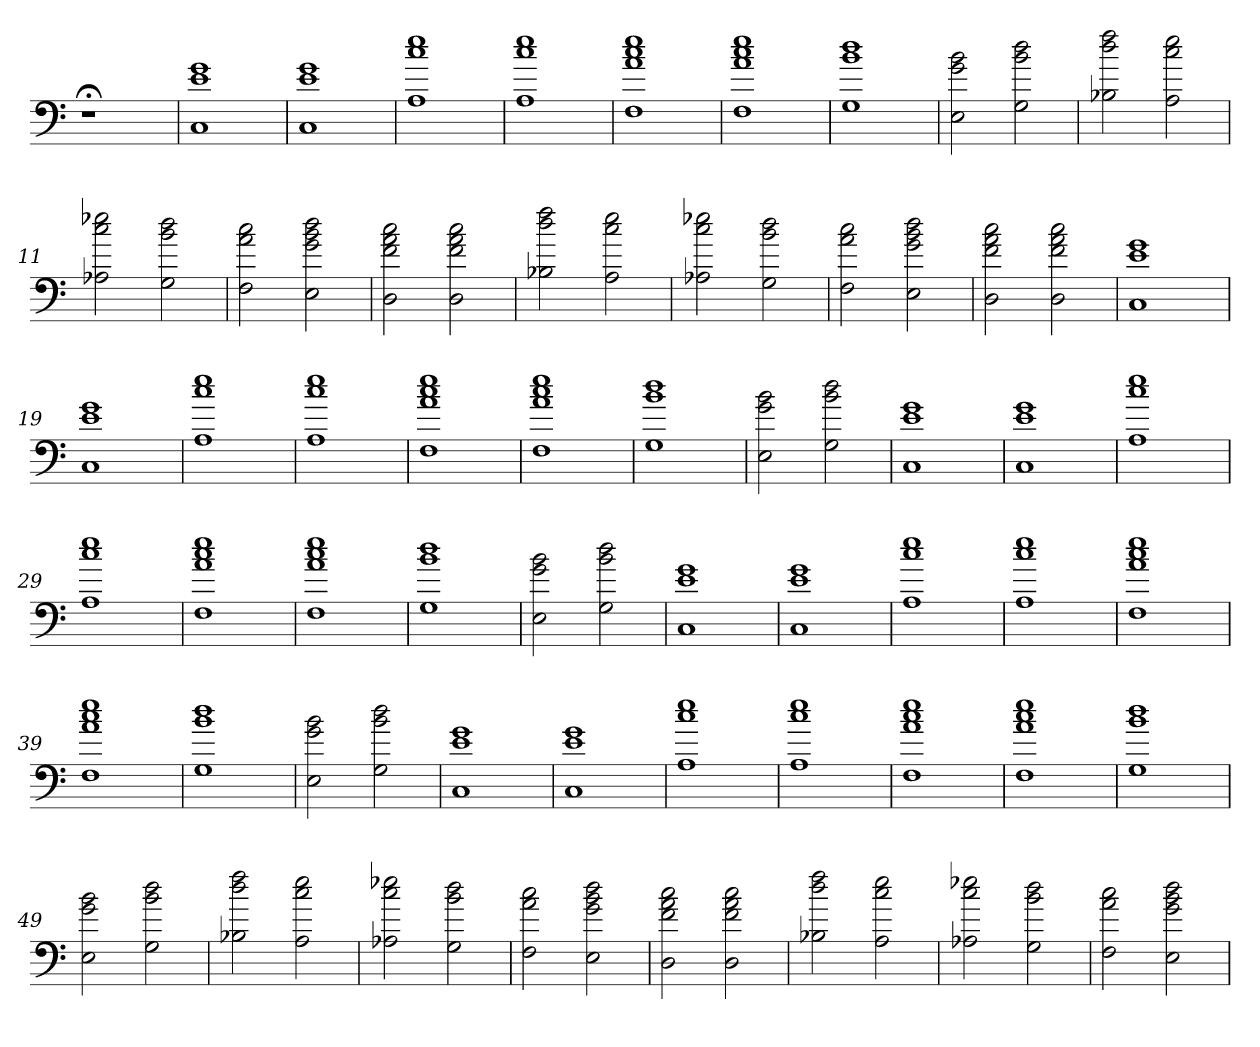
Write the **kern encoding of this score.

**kern
*part1
*staff1
=
1r;<
=1
1r
=2
1C 1e 1g
=3
1C 1e 1g
=4
1A 1cc 1ee
=5
1A 1cc 1ee
=6
1F 1a 1cc 1ee
=7
1F 1a 1cc 1ee
=8
1G 1b 1dd
=9
2E 2g 2b
2G 2b 2dd
=10
2B-X 2dd 2ff
2A 2cc 2ee
=11
2A-X 2cc 2ee-X
2G 2b 2dd
=12
2F 2a 2cc
2E 2g 2b 2dd
=13
2D 2f 2a 2cc
2D 2f 2a 2cc
=14
2B-X 2dd 2ff
2A 2cc 2ee
=15
2A-X 2cc 2ee-X
2G 2b 2dd
=16
2F 2a 2cc
2E 2g 2b 2dd
=17
2D 2f 2a 2cc
2D 2f 2a 2cc
=18
1C 1e 1g
=19
1C 1e 1g
=20
1A 1cc 1ee
=21
1A 1cc 1ee
=22
1F 1a 1cc 1ee
=23
1F 1a 1cc 1ee
=24
1G 1b 1dd
=25
2E 2g 2b
2G 2b 2dd
=26
1C 1e 1g
=27
1C 1e 1g
=28
1A 1cc 1ee
=29
1A 1cc 1ee
=30
1F 1a 1cc 1ee
=31
1F 1a 1cc 1ee
=32
1G 1b 1dd
=33
2E 2g 2b
2G 2b 2dd
=34
1C 1e 1g
=35
1C 1e 1g
=36
1A 1cc 1ee
=37
1A 1cc 1ee
=38
1F 1a 1cc 1ee
=39
1F 1a 1cc 1ee
=40
1G 1b 1dd
=41
2E 2g 2b
2G 2b 2dd
=42
1C 1e 1g
=43
1C 1e 1g
=44
1A 1cc 1ee
=45
1A 1cc 1ee
=46
1F 1a 1cc 1ee
=47
1F 1a 1cc 1ee
=48
1G 1b 1dd
=49
2E 2g 2b
2G 2b 2dd
=50
2B-X 2dd 2ff
2A 2cc 2ee
=51
2A-X 2cc 2ee-X
2G 2b 2dd
=52
2F 2a 2cc
2E 2g 2b 2dd
=53
2D 2f 2a 2cc
2D 2f 2a 2cc
=54
2B-X 2dd 2ff
2A 2cc 2ee
=55
2A-X 2cc 2ee-X
2G 2b 2dd
=56
2F 2a 2cc
2E 2g 2b 2dd
=
*-
